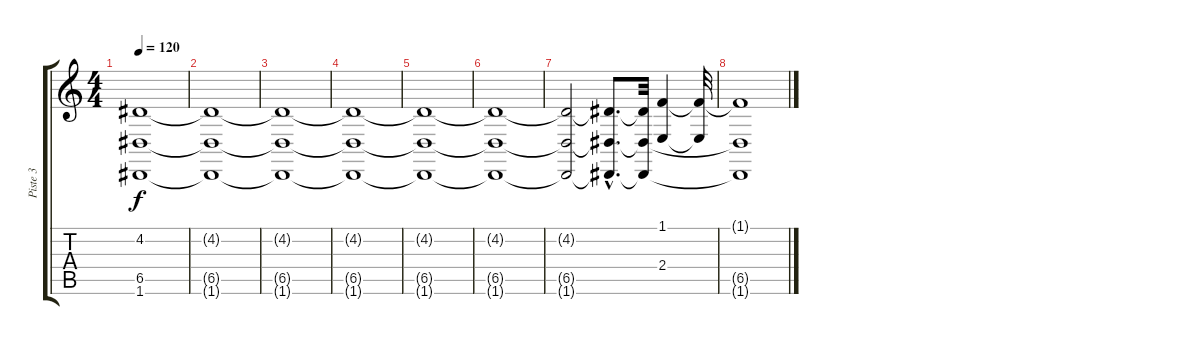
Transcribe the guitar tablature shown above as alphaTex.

\track ("Piste 3" "Piste 3") {instrument choiraahs}
\staff {score tabs}
\tuning (E4 B3 G3 D3 A2 D2) {hide}
\ts (4 4)
\tempo 120
\clef g2
\ks c
(4.2{t} 6.5{t} 1.6{t}).1{dy f} |
(4.2{t} 6.5{t} 1.6{t}).1 |
(4.2{t} 6.5{t} 1.6{t}).1 |
(4.2{t} 6.5{t} 1.6{t}).1 |
(4.2{t} 6.5{t} 1.6{t}).1 |
(4.2{t} 6.5{t} 1.6{t}).1 |
(4.2{t} 6.5{t} 1.6{t}).2 (4.2{hac t} 6.5{hac t} 1.6{hac t}).8{d} (4.2{t} 6.5{t} 1.6{t}).32 (1.1 2.4).4 (1.1{t} 2.4{t}).32 |
(1.1{t} 6.5{t} 1.6{t}).1
